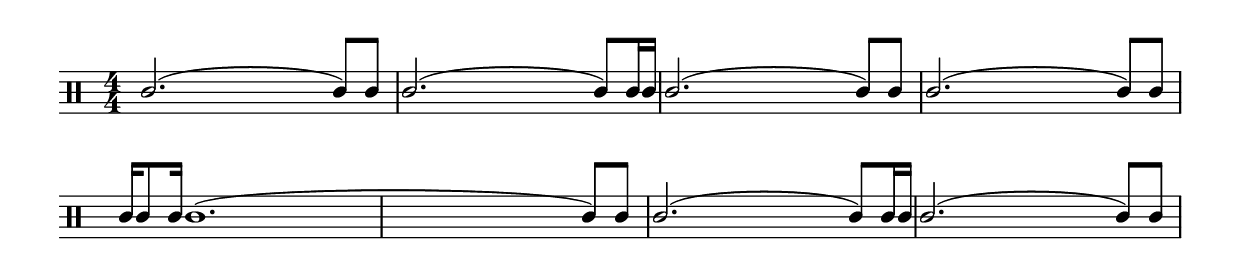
\version "2.18.2"
\version "2.18.2"

% Include
#(ly:set-option 'relative-includes #t)
\include "drumrests.ly"
\include "drumkit.ly"
% return to default setting
#(ly:set-option 'relative-includes #f)

\paper {
  %system-system-spacing #'basic-distance = #15
  %score-system-spacing #'basic-distance = #25
}

%%%%%%%%%%%%%%%%%%%%%%%%%%%%%%%%%%%%%%%%%%%%%%%%%%%%%%%%%%%%%%%%%%%%
#(define ((bars-per-line-engraver bar-list) context)
  (let* ((working-copy bar-list)
         (total (1+ (car working-copy))))
    `((acknowledgers
       (paper-column-interface
        . ,(lambda (engraver grob source-engraver)
             (let ((internal-bar (ly:context-property context 'internalBarNumber)))
               (if (and (pair? working-copy)
                        (= (remainder internal-bar total) 0)
                        (eq? #t (ly:grob-property grob 'non-musical)))
                   (begin
                     (set! (ly:grob-property grob 'line-break-permission) 'force)
                     (if (null? (cdr working-copy))
                         (set! working-copy bar-list)
                         (begin
                           (set! working-copy (cdr working-copy))))
                           (set! total (+ total (car working-copy))))))))))))
%%%%%%%%%%%%%%%%%%%%%%%%%%%%%%%%%%%%%%%%%%%%%%%%%%%%%%%%%%%%%%%%%%%%

\layout {
  #(layout-set-staff-size 20)
  indent = 0.0\cm 
  ragged-right = ##f
  ragged-last = ##f

  \set Score.proportionalNotationDuration = #(ly:make-moment 1/4)
  \override Score.SpacingSpanner.uniform-stretching = ##t
  \override Score.SpacingSpanner.base-shortest-duration = #(ly:make-moment 1/4) 
  \override Score.SpacingSpanner.common-shortest-duration = #(ly:make-moment 1/4)
  \override Score.SpacingSpanner.shortest-duration-space = #10
  \override Score.RehearsalMark #'self-alignment-X = #LEFT
  \context {
    \Score
    \remove "Bar_number_engraver"
    \override NonMusicalPaperColumn.line-break-permission = ##f
    \consists #(bars-per-line-engraver '(4))
  }
  
  \set DrumStaff.drumStyleTable = #(alist->hash-table dbdrums)

  \set Timing.beamExceptions = #'()
  \set Timing.baseMoment = #(ly:make-moment 1/4)
  \set Timing.beatStructure = #'(1 1 1 1)
  \set DrumStaff.beamExceptions = #'()
  \set DrumStaff.baseMoment = #(ly:make-moment 1/4)
  \set DrumStaff.beatStructure = #'(1 1 1 1)
  \set Score.beamExceptions = #'()
  \set Score.baseMoment = #(ly:make-moment 1/4)
  \set Score.beatStructure = #'(1 1 1 1)

  %\override DrumStaff.TimeSignature #'space-alist #'first-note = #'(fixed-space . 2)
  %\override DrumStaff.Clef #'space-alist #'first-note = #'(minimum-fixed-space . 3.8)
  \context {
    \DrumStaff
    \numericTimeSignature

    %firstClef = ##f
    %\remove "Clef_engraver"
    %\remove "Time_signature_engraver"
    %\remove "Bar_engraver"
  }
  
  % REQUIRES drumrests.ly
  \override DrumStaff.RestCollision #'positioning-done = #merge-rests-on-positioning

        %\override Score.LeftEdge #'space-alist #'clef = #'(fixed-space . 10)
        %\override Score.LeftEdge #'space-alist #'first-note = #'(fixed-space . 7)
        %\override Score.Clef #'stencil = #point-stencil
        %\override DrumStaff.SystemStartBrace #'padding = #10
%%         \override DrumStaff.TimeSignature #'space-alist = #'(
%%           (staff-bar extra-space . 0.7)
%%           (first-note fixed-space . 2.0)
%%           (right-edge extra-space . 0.5)
%%           (cue-clef extra-space . 1.5)
%%         )
%%         \override DrumStaff.Clef #'space-alist = #'(
%%           (staff-bar extra-space . 0.7)
%%           (first-note minimum-fixed-space . 3.8)
%%           (right-edge extra-space . 0.5)
%%           (cue-clef extra-space . 1.5)
%%           (key-cancellation minimum-space . 3.5)
%%           (key-signature minimum-space . 3.5)
%%           (time-signature minimum-space . 4.2)
%%           (next-note extra-space . 1.0)
%%         )
}

%%%%%%%%%%%%%%%%%%%%%%%%%%%%%%%%%%%%%%%%%%%%%%%%%%%%%%%%%%%%%%%%%%%%
%%  FUNCTIONS
%%%%%%%%%%%%%%%%%%%%%%%%%%%%%%%%%%%%%%%%%%%%%%%%%%%%%%%%%%%%%%%%%%%%

%%%%%%%%%%%%%%%%%%%%%%%%%%%%%%%%%%%%%%%%%%%%%%%%%%%%%%%%%%%%%%%%%%%%
%% roundbox: Draw rounded-box around text.
%
#(define-markup-command (roundbox layout props text) (markup?)
  "Draw rounded-box around text."
  (interpret-markup layout props
  #{
    \markup {
      \rounded-box {
        #text
      }
    }
  #}))
%%
%% Usage:
%
%   \markup \roundbox "Struttura A - B - A - C"
%
%%%%%%%%%%%%%%%%%%%%%%%%%%%%%%%%%%%%%%%%%%%%%%%%%%%%%%%%%%%%%%%%%%%%

%%%%%%%%%%%%%%%%%%%%%%%%%%%%%%%%%%%%%%%%%%%%%%%%%%%%%%%%%%%%%%%%%%%%
%% accbox: Genera uno snippet in cui specificare l'accompagnamento
%
%   arg1: fraction as pair - pefinisce il tempo \time
%         eg: 1/4 -> #'(1. 4)
%   arg2: notazione per l'accompagnamento
%         eg: \drmmode {hh16 hh hh hh }
%
#(define accdrums '(
   (hihat   xcircle   #f 0)
))

#(define-markup-command (accbox layout props time accmusic) (pair? ly:music?)
  "doc: TODO"
  (interpret-markup layout props
  #{
  \markup {
    \score {
      \layout { ragged-right = ##t  indent = 0\cm }
      \new DrumStaff \with {
        alignAboveContext = #"3"
        fontSize = #-2
        drumStyleTable = #(alist->hash-table accdrums)
        \override StaffSymbol.staff-space = #(magstep -2)
        \override StaffSymbol.line-count = #1
        \override Stem.Y-extent = ##f
        \override Stem.length = #3
        \remove "Time_signature_engraver"
        \remove "Bar_engraver"
        %\hide Stem
      } <<
        \drummode {
          \time #time
          <<
            \new DrumVoice {
              \override TextScript.padding = #3
              \voiceUP
              #accmusic
            }
          >>
        }
      >>
    }
  }
  #}))
%
%% Usage
%
%   accmusic = \drummode {hh8^"Senso Shuffle" hh}
%   \markup \accbox #'(1 . 4) #accmusic
%
%%%%%%%%%%%%%%%%%%%%%%%%%%%%%%%%%%%%%%%%%%%%%%%%%%%%%%%%%%%%%%%%%%%%

%%%%%%%%%%%%%%%%%%%%%%%%%%%%%%%%%%%%%%%%%%%%%%%%%%%%%%%%%%%%%%%%%%%%
%%  VARIABLES
%%%%%%%%%%%%%%%%%%%%%%%%%%%%%%%%%%%%%%%%%%%%%%%%%%%%%%%%%%%%%%%%%%%%

% Layout

voiceUP = {
  \voiceOne
  %\override Stem.length = #5
  \override Beam #'positions = #'(5 . 5)
  \override Rest.staff-position = #0
}

voiceDOWN = {
  \voiceTwo
  %\override Stem.length = #-5
  \override Beam #'positions = #'(-5 . -5)
  %\override Rest.staff-position = #0
}

% Sticking

led = _\markup{ \raise #-3.2 "L" }
rid = _\markup{ \raise #-3.2 "R" }

leu = ^\markup{ \raise #4.5 "L" }
riu = ^\markup{ \raise #4.5 "R" }

% Special Notes

flam = \drummode { 
  \override Stem #'length = #4
  \acciaccatura{ sn8 } 
  \revert Stem #'length
}



\score {
    \new DrumStaff <<
        \drummode {
            \time 4/4
                <<
                \new DrumVoice {
                    \voiceUP
                    sn2.( sn8) sn
                    sn2.( sn8) sn16 sn
                    sn2.( sn8) sn
                    sn2.( sn8) sn

                    sn16 sn8 sn16 
                    sn1.( sn8) sn
                    sn2.( sn8) sn16 sn
                    sn2.( sn8) sn
                }
            >>
            \break
        }
    >>
}

